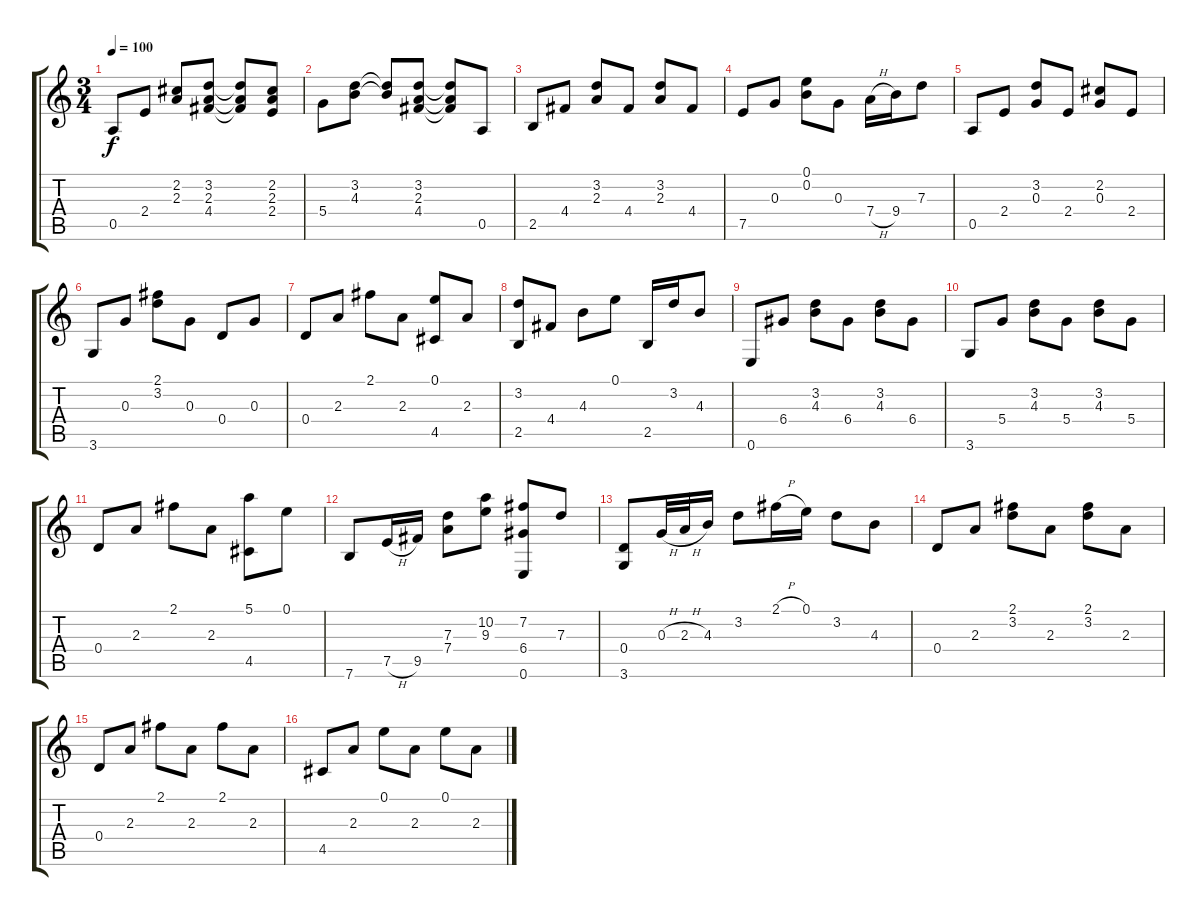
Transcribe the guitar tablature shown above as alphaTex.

\track "" {instrument acousticguitarnylon}
\staff {score tabs}
\tuning (E4 B3 G3 D3 A2 E2) {hide}
\ts (3 4)
\tempo 100
\clef g2
\ks c
0.5.8{dy f} 2.4.8 (2.2 2.3).8 (3.2 2.3 4.4).8 (3.2{t} 2.3{t} 4.4{t}).8 (2.2 2.3 2.4).8 |
5.4.8 (3.2 4.3).8 (3.2{t} 4.3{t}).8 (3.2 2.3 4.4).8 (3.2{t} 2.3{t} 4.4{t}).8 0.5.8 |
2.5.8 4.4.8 (3.2 2.3).8 4.4.8 (3.2 2.3).8 4.4.8 |
7.5.8 0.3.8 (0.1 0.2).8 0.3.8 7.4{h}.16 9.4.16 7.3.8 |
0.5.8 2.4.8 (3.2 0.3).8 2.4.8 (2.2 0.3).8 2.4.8 |
3.6.8 0.3.8 (2.1 3.2).8 0.3.8 0.4.8 0.3.8 |
0.4.8 2.3.8 2.1.8 2.3.8 (0.1 4.5).8 2.3.8 |
(3.2 2.5).8 4.4.8 4.3.8 0.1.8 2.5.16 3.2.16 4.3.8 |
0.6.8 6.4.8 (3.2 4.3).8 6.4.8 (3.2 4.3).8 6.4.8 |
3.6.8 5.4.8 (3.2 4.3).8 5.4.8 (3.2 4.3).8 5.4.8 |
0.4.8 2.3.8 2.1.8 2.3.8 (5.1 4.5).8 0.1.8 |
7.6.8 7.5{h}.16 9.5.16 (7.3 7.4).8 (10.2 9.3).8 (7.2 6.4 0.6).8 7.3.8 |
(0.4 3.6).8 0.3{h}.32 2.3{h}.32 4.3.16 3.2.8 2.1{h}.16 0.1.16 3.2.8 4.3.8 |
0.4.8 2.3.8 (2.1 3.2).8 2.3.8 (2.1 3.2).8 2.3.8 |
0.4.8 2.3.8 2.1.8 2.3.8 2.1.8 2.3.8 |
4.5.8 2.3.8 0.1.8 2.3.8 0.1.8 2.3.8
